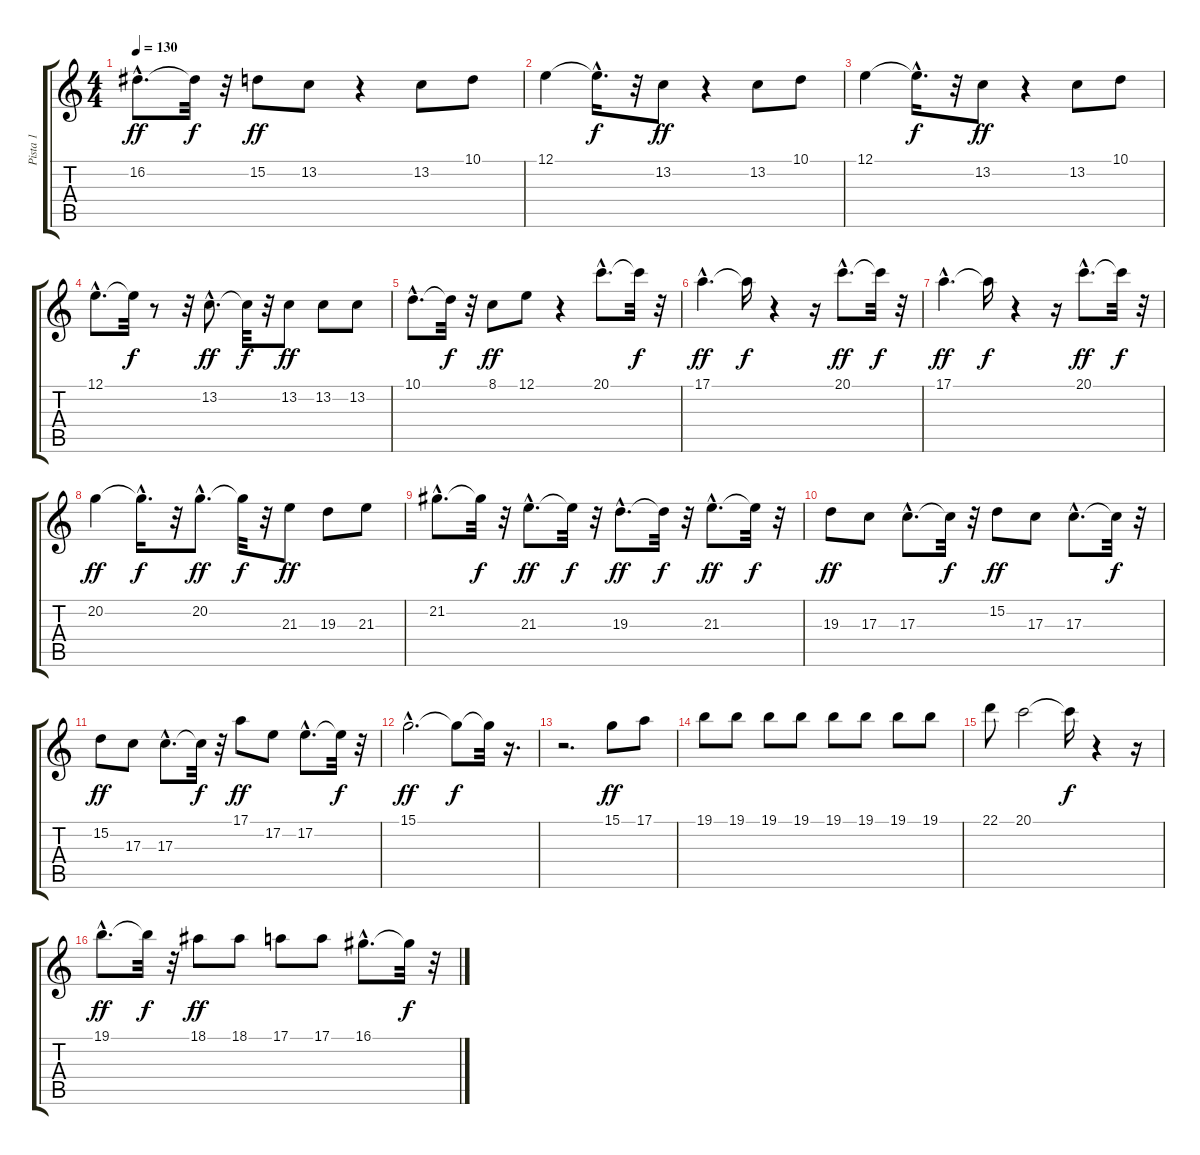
\track ("Pista 1" "Pista 1") {instrument synthbrass1}
\staff {score tabs}
\tuning (E4 B3 G3 D3 A2 E2) {hide}
\ts (4 4)
\tempo 130
\clef g2
\ks c
16.2{hac}.8{d dy ff} 16.2{t}.32{dy f} r.32 15.2.8{dy ff} 13.2.8 r.4 13.2.8 10.1.8 |
12.1.4 12.1{hac t}.16{d dy f} r.32 13.2.8{dy ff} r.4 13.2.8 10.1.8 |
12.1.4 12.1{hac t}.16{d dy f} r.32 13.2.8{dy ff} r.4 13.2.8 10.1.8 |
12.1{hac}.8{d} 12.1{t}.32{dy f} r.8 r.32 13.2{hac}.8{d dy ff} 13.2{t}.32{dy f} r.32 13.2.8{dy ff} 13.2.8 13.2.8 |
10.1{hac}.8{d} 10.1{t}.32{dy f} r.32 8.1.8{dy ff} 12.1.8 r.4 20.1{hac}.8{d instrument lead2sawtooth} 20.1{t}.32{dy f} r.32 |
17.1{hac}.4{d dy ff} 17.1{t}.16{dy f} r.4 r.16 20.1{hac}.8{d dy ff} 20.1{t}.32{dy f} r.32 |
17.1{hac}.4{d dy ff} 17.1{t}.16{dy f} r.4 r.16 20.1{hac}.8{d dy ff} 20.1{t}.32{dy f} r.32 |
20.2.4{dy ff} 20.2{hac t}.16{d dy f} r.32 20.2{hac}.8{d dy ff} 20.2{t}.32{dy f} r.32 21.3.8{dy ff} 19.3.8 21.3.8 |
21.2{hac}.8{d} 21.2{t}.32{dy f} r.32 21.3{hac}.8{d dy ff} 21.3{t}.32{dy f} r.32 19.3{hac}.8{d dy ff} 19.3{t}.32{dy f} r.32 21.3{hac}.8{d dy ff} 21.3{t}.32{dy f} r.32 |
19.3.8{dy ff} 17.3.8 17.3{hac}.8{d} 17.3{t}.32{dy f} r.32 15.2.8{dy ff} 17.3.8 17.3{hac}.8{d} 17.3{t}.32{dy f} r.32 |
15.2.8{dy ff} 17.3.8 17.3{hac}.8{d} 17.3{t}.32{dy f} r.32 17.1.8{dy ff} 17.2.8 17.2{hac}.8{d} 17.2{t}.32{dy f} r.32 |
15.1{hac}.2{d dy ff} 15.1{t}.8{dy f} 15.1{t}.32 r.16{d} |
r.2{d} 15.1.8{dy ff instrument lead3calliope} 17.1.8 |
19.1.8 19.1.8 19.1.8 19.1.8 19.1.8 19.1.8 19.1.8 19.1.8 |
22.1.8 20.1.2 20.1{t}.16{dy f} r.4 r.16 |
19.1{hac}.8{d dy ff} 19.1{t}.32{dy f} r.32 18.1.8{dy ff} 18.1.8 17.1.8 17.1.8 16.1{hac}.8{d} 16.1{t}.32{dy f} r.32
